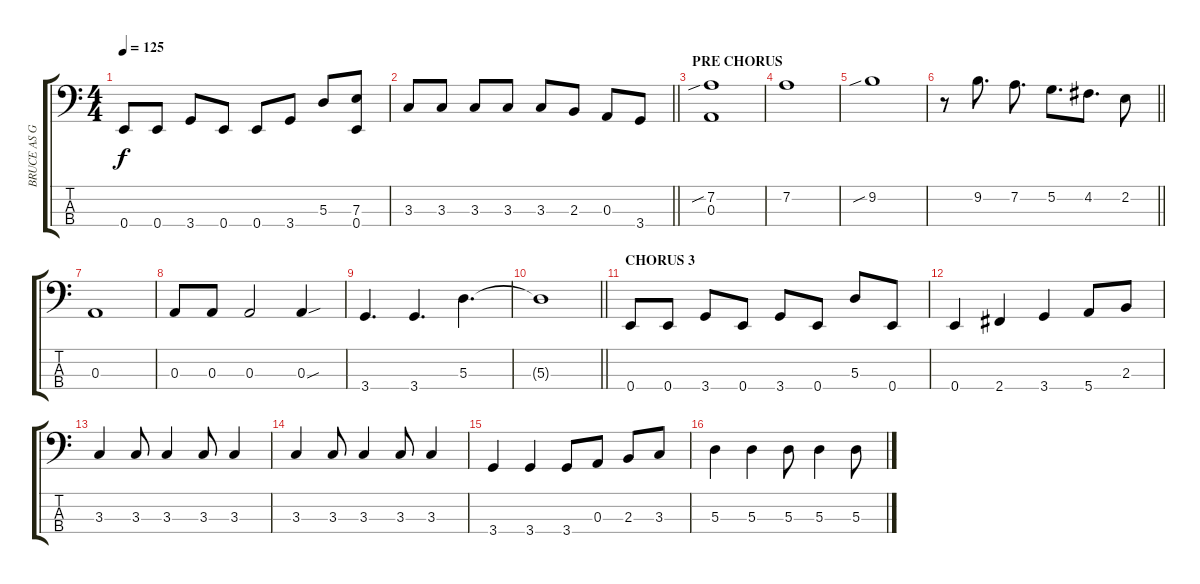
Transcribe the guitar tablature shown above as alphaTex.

\track ("BRUCE AS GENE" "BRUCE AS G") {instrument electricbassfinger}
\staff {score tabs}
\tuning (G2 D2 A1 E1) {hide}
\ts (4 4)
\tempo 125
\clef f4
\ks c
0.4.8{dy f} 0.4.8 3.4.8 0.4.8 0.4.8 3.4.8 5.3.8 (7.3 0.4).8 |
\barLineRight lightlight
3.3.8 3.3.8 3.3.8 3.3.8 3.3.8 2.3.8 0.3.8 3.4.8 |
\section ("" "PRE CHORUS")
(7.2{sib} 0.3).1 |
7.2.1 |
9.2{sib}.1 |
\barLineRight lightlight
r.8 9.2.8{d} 7.2.8{d} 5.2.8{d} 4.2.8{d} 2.2.8 |
0.3.1 |
0.3.8 0.3.8 0.3.2 0.3{sou}.4 |
3.4.4{d} 3.4.4{d} 5.3.4{d} |
\barLineRight lightlight
5.3{t}.1 |
\section ("" "CHORUS 3")
0.4.8 0.4.8 3.4.8 0.4.8 3.4.8 0.4.8 5.3.8 0.4.8 |
0.4.4 2.4.4 3.4.4 5.4.8 2.3.8 |
3.3.4 3.3.8 3.3.4 3.3.8 3.3.4 |
3.3.4 3.3.8 3.3.4 3.3.8 3.3.4 |
3.4.4 3.4.4 3.4.8 0.3.8 2.3.8 3.3.8 |
5.3.4 5.3.4 5.3.8 5.3.4 5.3.8
